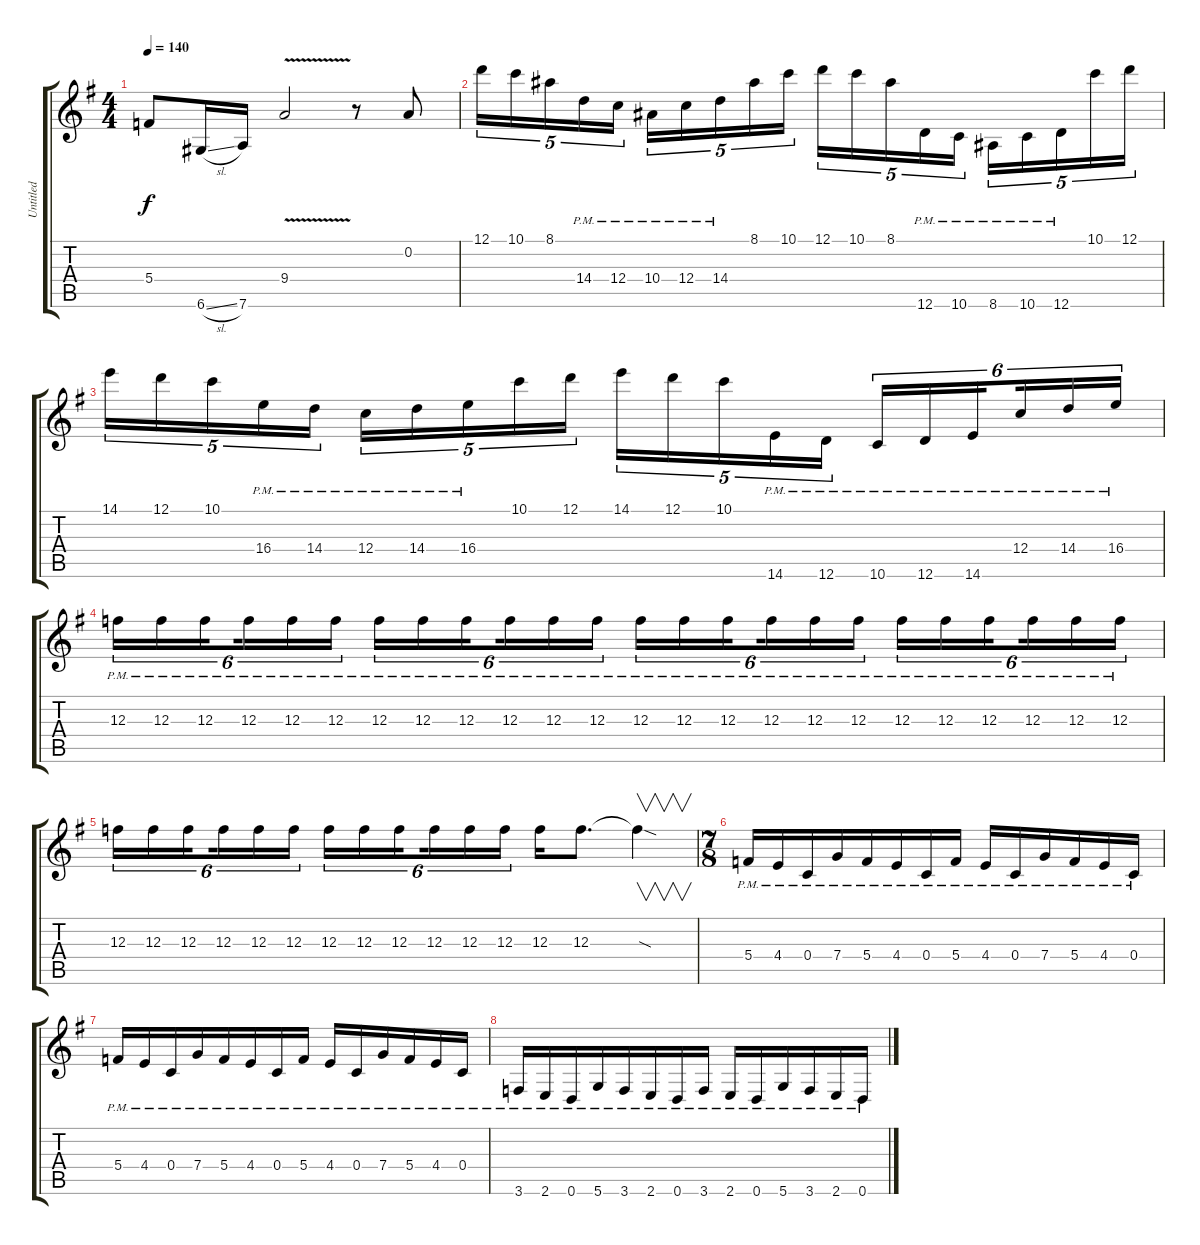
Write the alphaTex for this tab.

\track ("Untitled" "Untitled") {instrument distortionguitar}
\staff {score tabs}
\tuning (D4 A3 F3 C3 G2 D2) {hide}
\ts (4 4)
\tempo 140
\clef g2
\ks g
5.4{t}.8{dy f} 6.6{sl}.16 7.6.16 9.4{v}.2 r.8 0.2.8 |
12.1.16{tu (5 4)} 10.1.16{tu (5 4)} 8.1.16{tu (5 4)} 14.4{pm}.16{tu (5 4)} 12.4{pm}.16{tu (5 4)} 10.4{pm}.16{tu (5 4)} 12.4{pm}.16{tu (5 4)} 14.4{pm}.16{tu (5 4)} 8.1.16{tu (5 4)} 10.1.16{tu (5 4)} 12.1.16{tu (5 4)} 10.1.16{tu (5 4)} 8.1.16{tu (5 4)} 12.6{pm}.16{tu (5 4)} 10.6{pm}.16{tu (5 4)} 8.6{pm}.16{tu (5 4)} 10.6{pm}.16{tu (5 4)} 12.6{pm}.16{tu (5 4)} 10.1.16{tu (5 4)} 12.1.16{tu (5 4)} |
14.1.16{tu (5 4)} 12.1.16{tu (5 4)} 10.1.16{tu (5 4)} 16.4{pm}.16{tu (5 4)} 14.4{pm}.16{tu (5 4)} 12.4{pm}.16{tu (5 4)} 14.4{pm}.16{tu (5 4)} 16.4{pm}.16{tu (5 4)} 10.1.16{tu (5 4)} 12.1.16{tu (5 4)} 14.1.16{tu (5 4)} 12.1.16{tu (5 4)} 10.1.16{tu (5 4)} 14.6{pm}.16{tu (5 4)} 12.6{pm}.16{tu (5 4)} 10.6{pm}.16{tu (6 4)} 12.6{pm}.16{tu (6 4)} 14.6{pm}.16{tu (6 4) beam splitsecondary} 12.4{pm}.16{tu (6 4)} 14.4{pm}.16{tu (6 4)} 16.4{pm}.16{tu (6 4)} |
12.3{pm}.16{tu (6 4)} 12.3{pm}.16{tu (6 4)} 12.3{pm}.16{tu (6 4) beam splitsecondary} 12.3{pm}.16{tu (6 4)} 12.3{pm}.16{tu (6 4)} 12.3{pm}.16{tu (6 4)} 12.3{pm}.16{tu (6 4)} 12.3{pm}.16{tu (6 4)} 12.3{pm}.16{tu (6 4) beam splitsecondary} 12.3{pm}.16{tu (6 4)} 12.3{pm}.16{tu (6 4)} 12.3{pm}.16{tu (6 4)} 12.3{pm}.16{tu (6 4)} 12.3{pm}.16{tu (6 4)} 12.3{pm}.16{tu (6 4) beam splitsecondary} 12.3{pm}.16{tu (6 4)} 12.3{pm}.16{tu (6 4)} 12.3{pm}.16{tu (6 4)} 12.3{pm}.16{tu (6 4)} 12.3{pm}.16{tu (6 4)} 12.3{pm}.16{tu (6 4) beam splitsecondary} 12.3{pm}.16{tu (6 4)} 12.3{pm}.16{tu (6 4)} 12.3{pm}.16{tu (6 4)} |
12.3.16{tu (6 4)} 12.3.16{tu (6 4)} 12.3.16{tu (6 4) beam splitsecondary} 12.3.16{tu (6 4)} 12.3.16{tu (6 4)} 12.3.16{tu (6 4)} 12.3.16{tu (6 4)} 12.3.16{tu (6 4)} 12.3.16{tu (6 4) beam splitsecondary} 12.3.16{tu (6 4)} 12.3.16{tu (6 4)} 12.3.16{tu (6 4)} 12.3.16 12.3.8{d} 12.3{sod t}.4{v} |
\ts (7 8)
5.4{pm}.16 4.4{pm}.16 0.4{pm}.16 7.4{pm}.16 5.4{pm}.16 4.4{pm}.16 0.4{pm}.16 5.4{pm}.16 4.4{pm}.16 0.4{pm}.16 7.4{pm}.16 5.4{pm}.16 4.4{pm}.16 0.4{pm}.16 |
5.4{pm}.16 4.4{pm}.16 0.4{pm}.16 7.4{pm}.16 5.4{pm}.16 4.4{pm}.16 0.4{pm}.16 5.4{pm}.16 4.4{pm}.16 0.4{pm}.16 7.4{pm}.16 5.4{pm}.16 4.4{pm}.16 0.4{pm}.16 |
3.6{pm}.16 2.6{pm}.16 0.6{pm}.16 5.6{pm}.16 3.6{pm}.16 2.6{pm}.16 0.6{pm}.16 3.6{pm}.16 2.6{pm}.16 0.6{pm}.16 5.6{pm}.16 3.6{pm}.16 2.6{pm}.16 0.6{pm}.16
